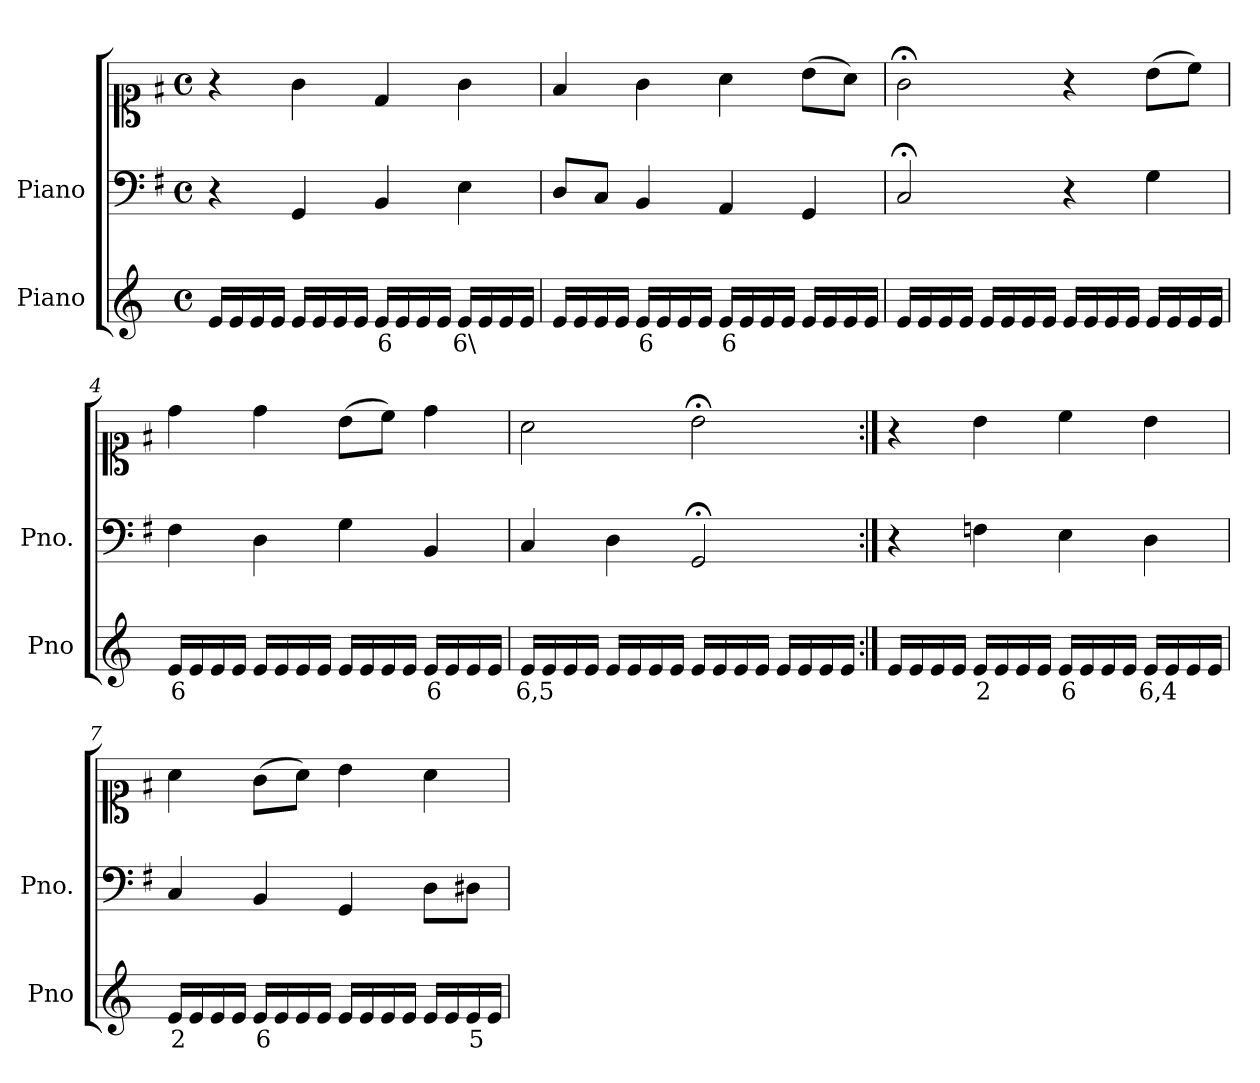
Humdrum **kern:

**kern	**text	**kern	**kern
*part2	*part2	*part1	*part1
*staff3	*staff3	*staff2	*staff1
*I"Piano	*	*I"Piano	*
*I'Pno	*	*I'Pno.	*
*clefG2	*	*clefF4	*clefC1
*k[]	*	*k[f#]	*k[f#]
*M4/4	*	*M4/4	*M4/4
*met(c)	*	*met(c)	*met(c)
=1	=1	=1	=1
16e/LL	.	4r	4r
16e/	.	.	.
16e/	.	.	.
16e/JJ	.	.	.
16e/LL	.	4GG/	4g\
16e/	.	.	.
16e/	.	.	.
16e/JJ	.	.	.
!	!LO:LY:b	!	!
16e/LL	6	4BB/	4d/
16e/	.	.	.
16e/	.	.	.
16e/JJ	.	.	.
!	!LO:LY:b	!	!
16e/LL	6\	4E\	4g\
16e/	.	.	.
16e/	.	.	.
16e/JJ	.	.	.
=2	=2	=2	=2
16e/LL	.	8D/L	4f#/
16e/	.	.	.
!	!LO:LY:b	!	!
16e/	_	8C/J	.
16e/JJ	.	.	.
!	!LO:LY:b	!	!
16e/LL	6	4BB/	4g\
16e/	.	.	.
16e/	.	.	.
16e/JJ	.	.	.
!	!LO:LY:b	!	!
16e/LL	6	4AA/	4a\
16e/	.	.	.
16e/	.	.	.
16e/JJ	.	.	.
16e/LL	.	4GG/	(>8b\L
16e/	.	.	.
16e/	.	.	8a\J)
16e/JJ	.	.	.
=3	=3	=3	=3
16e/LL	.	2C;</	2g;<\
16e/	.	.	.
16e/	.	.	.
16e/JJ	.	.	.
16e/LL	.	.	.
16e/	.	.	.
16e/	.	.	.
16e/JJ	.	.	.
16e/LL	.	4r	4r
16e/	.	.	.
16e/	.	.	.
16e/JJ	.	.	.
16e/LL	.	4G\	(>8b\L
16e/	.	.	.
16e/	.	.	8cc\J)
16e/JJ	.	.	.
=4	=4	=4	=4
!	!LO:LY:b	!	!
16e/LL	6	4F#\	4dd\
16e/	.	.	.
16e/	.	.	.
16e/JJ	.	.	.
16e/LL	.	4D\	4dd\
16e/	.	.	.
16e/	.	.	.
16e/JJ	.	.	.
16e/LL	.	4G\	(>8b\L
16e/	.	.	.
16e/	.	.	8cc\J)
16e/JJ	.	.	.
!	!LO:LY:b	!	!
16e/LL	6	4BB/	4dd\
16e/	.	.	.
16e/	.	.	.
16e/JJ	.	.	.
=5	=5	=5	=5
!	!LO:LY:b	!	!
16e/LL	6,5	4C/	2a\
16e/	.	.	.
16e/	.	.	.
16e/JJ	.	.	.
16e/LL	.	4D\	.
16e/	.	.	.
16e/	.	.	.
16e/JJ	.	.	.
16e/LL	.	2GG;</	2b;<\
16e/	.	.	.
16e/	.	.	.
16e/JJ	.	.	.
16e/LL	.	.	.
16e/	.	.	.
16e/	.	.	.
16e/JJ	.	.	.
=6:|!	=6:|!	=6:|!	=6:|!
16e/LL	.	4r	4r
16e/	.	.	.
16e/	.	.	.
16e/JJ	.	.	.
!	!LO:LY:b	!	!
16e/LL	2	4Fn\	4b\
16e/	.	.	.
16e/	.	.	.
16e/JJ	.	.	.
!	!LO:LY:b	!	!
16e/LL	6	4E\	4cc\
16e/	.	.	.
16e/	.	.	.
16e/JJ	.	.	.
!	!LO:LY:b	!	!
16e/LL	6,4	4D\	4b\
16e/	.	.	.
16e/	.	.	.
16e/JJ	.	.	.
=7	=7	=7	=7
!	!LO:LY:b	!	!
16e/LL	2	4C/	4a\
16e/	.	.	.
16e/	.	.	.
16e/JJ	.	.	.
!	!LO:LY:b	!	!
16e/LL	6	4BB/	(>8g\L
16e/	.	.	.
16e/	.	.	8a\J)
16e/JJ	.	.	.
16e/LL	.	4GG/	4b\
16e/	.	.	.
16e/	.	.	.
16e/JJ	.	.	.
16e/LL	.	8D\L	4a\
16e/	.	.	.
!	!LO:LY:b	!	!
16e/	5	8D#X\J	.
16e/JJ	.	.	.
=	=	=	=
*-	*-	*-	*-
